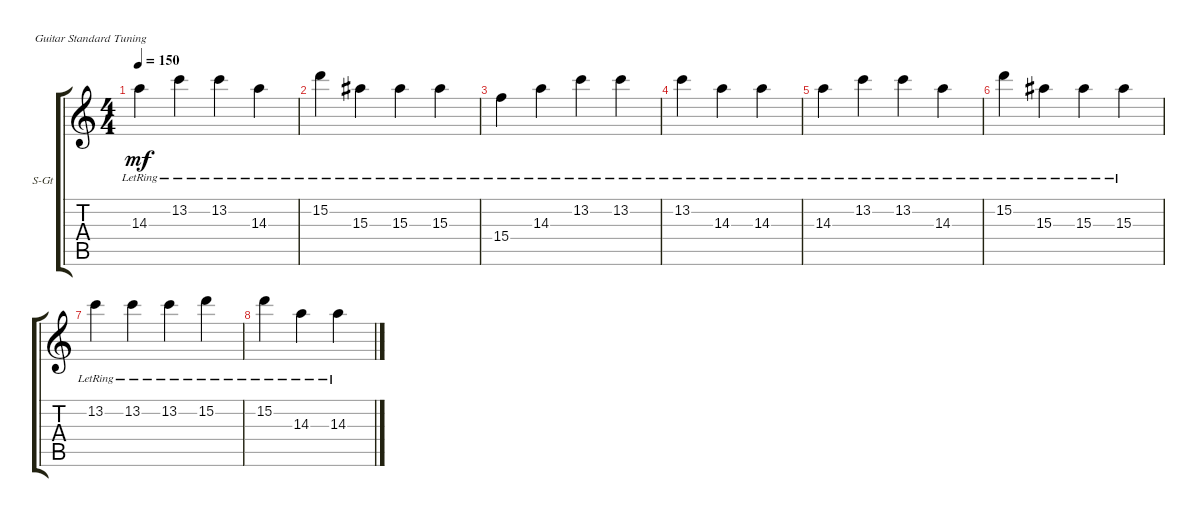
\defaultSystemsLayout 4
\bracketExtendMode groupsimilarinstruments
\firstSystemTrackNameOrientation horizontal
\otherSystemsTrackNameOrientation horizontal
\track ("Steel Guitar" "S-Gt") {instrument acousticguitarsteel}
\staff {score tabs}
\tuning (E4 B3 G3 D3 A2 E2)
\ts (4 4)
\tempo 150
\clef g2
\ks c
14.3{lr}.4{dy mf instrument acousticguitarsteel} 13.2{lr}.4 13.2{lr}.4 14.3{lr}.4 |
15.2{lr}.4 15.3{lr}.4 15.3{lr}.4 15.3{lr}.4 |
15.4{lr}.4 14.3{lr}.4 13.2{lr}.4 13.2{lr}.4 |
13.2{lr}.4 14.3{lr}.4 14.3{lr}.4 |
14.3{lr}.4 13.2{lr}.4 13.2{lr}.4 14.3{lr}.4 |
15.2{lr}.4 15.3{lr}.4 15.3{lr}.4 15.3{lr}.4 |
13.2{lr}.4 13.2{lr}.4 13.2{lr}.4 15.2{lr}.4 |
15.2{lr}.4 14.3{lr}.4 14.3{lr}.4
